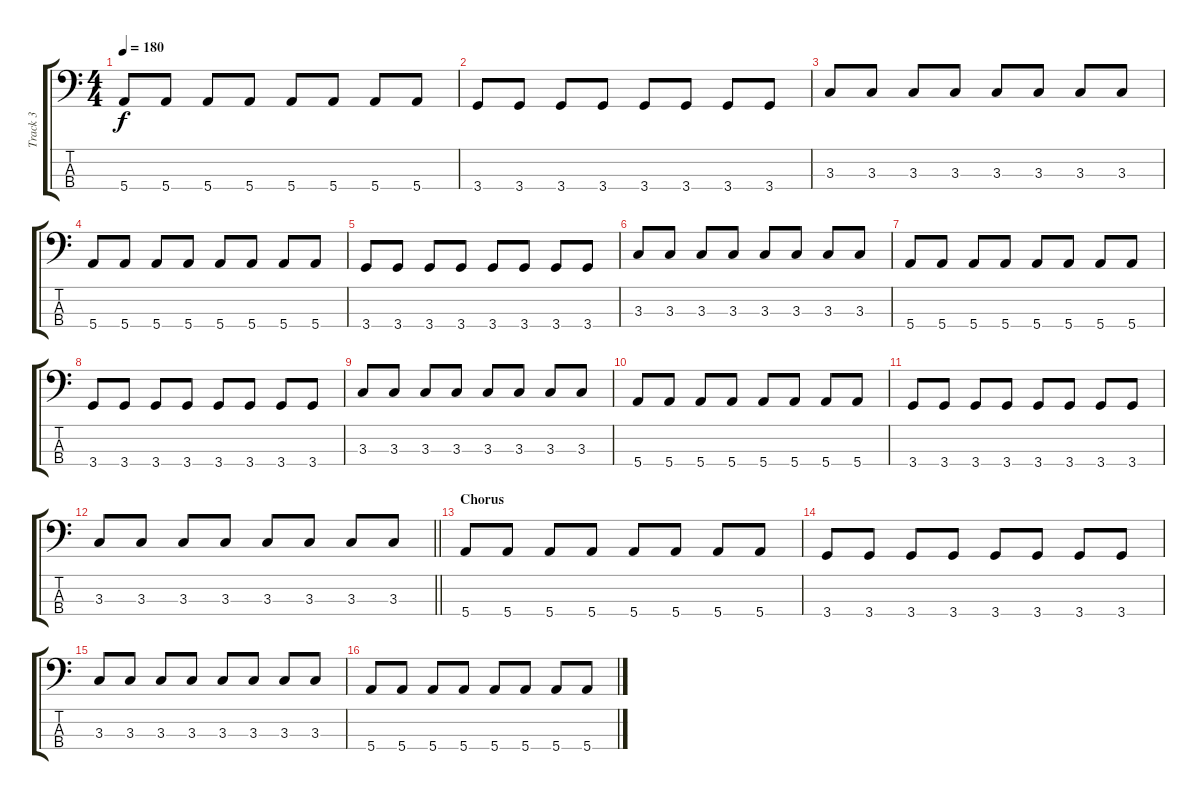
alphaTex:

\track ("Track 3" "Track 3") {instrument electricbassfinger}
\staff {score tabs}
\tuning (G2 D2 A1 E1) {hide}
\ts (4 4)
\tempo 180
\clef f4
\ks c
5.4.8{dy f} 5.4.8 5.4.8 5.4.8 5.4.8 5.4.8 5.4.8 5.4.8 |
3.4.8 3.4.8 3.4.8 3.4.8 3.4.8 3.4.8 3.4.8 3.4.8 |
3.3.8 3.3.8 3.3.8 3.3.8 3.3.8 3.3.8 3.3.8 3.3.8 |
5.4.8 5.4.8 5.4.8 5.4.8 5.4.8 5.4.8 5.4.8 5.4.8 |
3.4.8 3.4.8 3.4.8 3.4.8 3.4.8 3.4.8 3.4.8 3.4.8 |
3.3.8 3.3.8 3.3.8 3.3.8 3.3.8 3.3.8 3.3.8 3.3.8 |
5.4.8 5.4.8 5.4.8 5.4.8 5.4.8 5.4.8 5.4.8 5.4.8 |
3.4.8 3.4.8 3.4.8 3.4.8 3.4.8 3.4.8 3.4.8 3.4.8 |
3.3.8 3.3.8 3.3.8 3.3.8 3.3.8 3.3.8 3.3.8 3.3.8 |
5.4.8 5.4.8 5.4.8 5.4.8 5.4.8 5.4.8 5.4.8 5.4.8 |
3.4.8 3.4.8 3.4.8 3.4.8 3.4.8 3.4.8 3.4.8 3.4.8 |
\barLineRight lightlight
3.3.8 3.3.8 3.3.8 3.3.8 3.3.8 3.3.8 3.3.8 3.3.8 |
\section ("" "Chorus")
5.4.8 5.4.8 5.4.8 5.4.8 5.4.8 5.4.8 5.4.8 5.4.8 |
3.4.8 3.4.8 3.4.8 3.4.8 3.4.8 3.4.8 3.4.8 3.4.8 |
3.3.8 3.3.8 3.3.8 3.3.8 3.3.8 3.3.8 3.3.8 3.3.8 |
5.4.8 5.4.8 5.4.8 5.4.8 5.4.8 5.4.8 5.4.8 5.4.8
